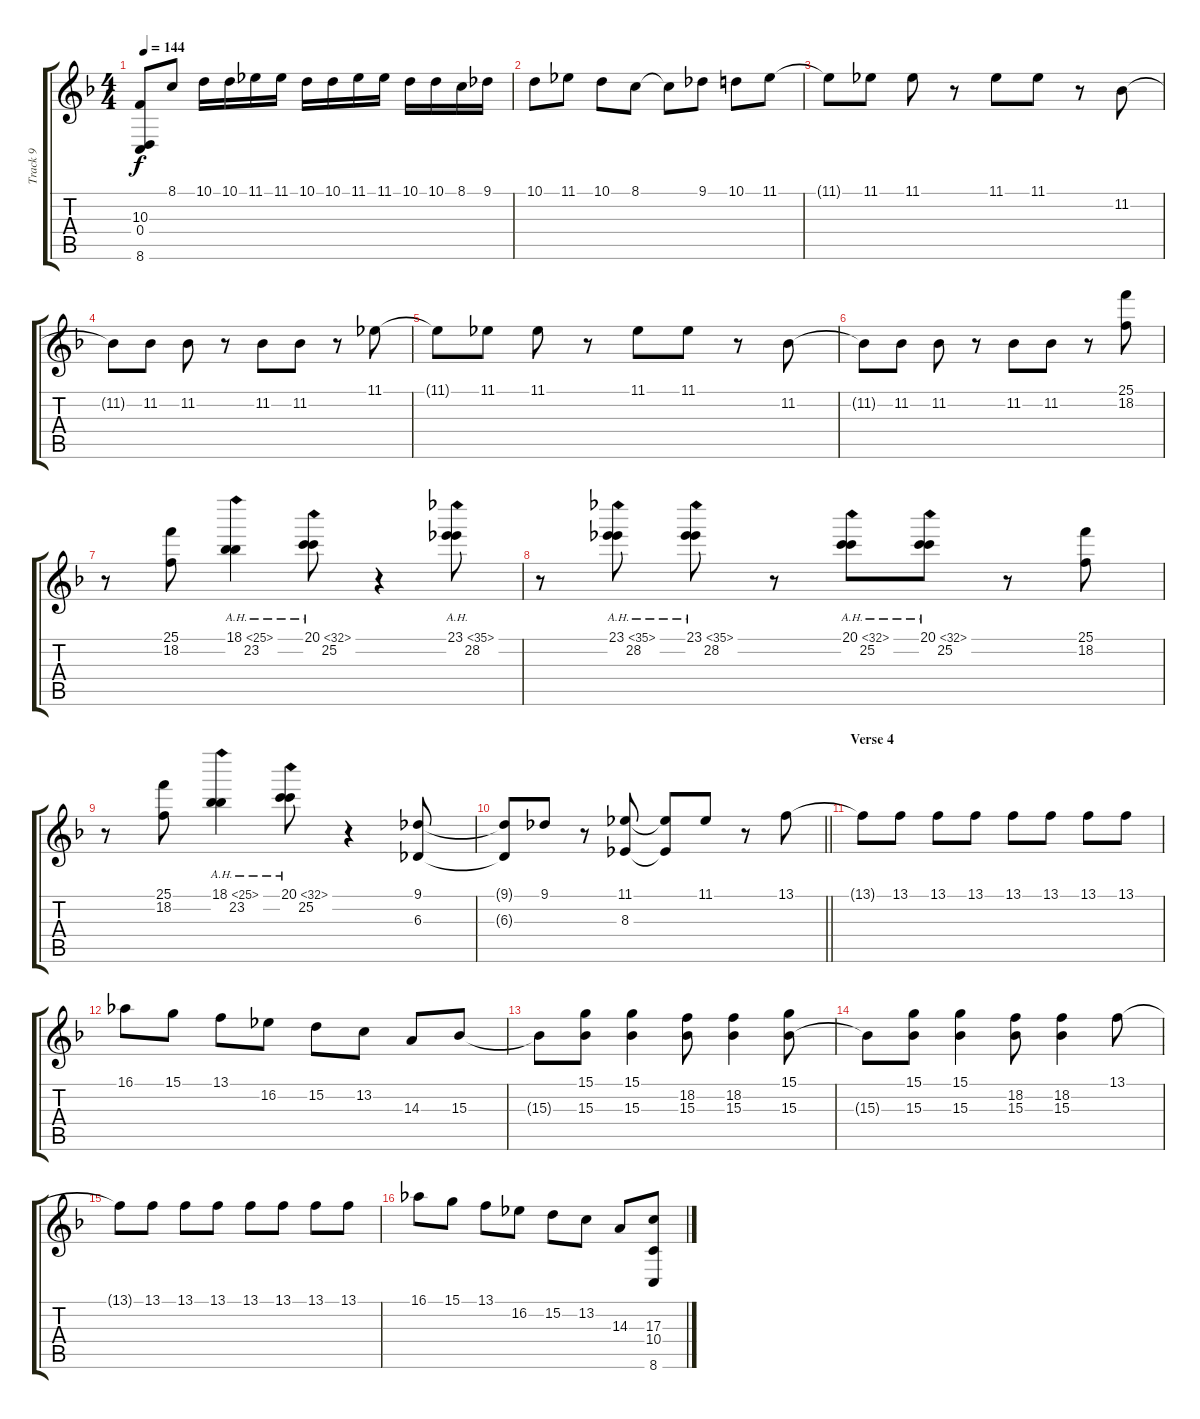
\track ("Track 9" "Track 9") {instrument acousticgrandpiano}
\staff {score tabs}
\tuning (E4 B3 G3 D3 A2 E2) {hide}
\ts (4 4)
\tempo 144
\clef g2
\ks f
(10.3{t} 0.4 8.6{t}).8{dy f} 8.1.8 10.1.16 10.1.16 11.1.16 11.1.16 10.1.16 10.1.16 11.1.16 11.1.16 10.1.16 10.1.16 8.1.16 9.1.16 |
10.1.8 11.1.8 10.1.8 8.1.8 8.1{t}.8 9.1.8 10.1.8 11.1.8 |
11.1{t}.8 11.1.8 11.1.8 r.8 11.1.8 11.1.8 r.8 11.2.8 |
11.2{t}.8 11.2.8 11.2.8 r.8 11.2.8 11.2.8 r.8 11.1.8 |
11.1{t}.8 11.1.8 11.1.8 r.8 11.1.8 11.1.8 r.8 11.2.8 |
11.2{t}.8 11.2.8 11.2.8 r.8 11.2.8 11.2.8 r.8 (25.1 18.2).8 |
r.8 (25.1 18.2).8 (18.1{ah 7} 23.2).4 (20.1{ah 12} 25.2).8 r.4 (23.1{ah 12} 28.2).8 |
r.8 (23.1{ah 12} 28.2).8 (23.1{ah 12} 28.2).8 r.8 (20.1{ah 12} 25.2).8 (20.1{ah 12} 25.2).8 r.8 (25.1 18.2).8 |
r.8 (25.1 18.2).8 (18.1{ah 7} 23.2).4 (20.1{ah 12} 25.2).8 r.4 (9.1 6.3).8 |
\barLineRight lightlight
(9.1{t} 6.3{t}).8 9.1.8 r.8 (11.1 8.3).8 (11.1{t} 8.3{t}).8 11.1.8 r.8 13.1.8 |
\section ("" "Verse 4")
13.1{t}.8 13.1.8 13.1.8 13.1.8 13.1.8 13.1.8 13.1.8 13.1.8 |
16.1.8 15.1.8 13.1.8 16.2.8 15.2.8 13.2.8 14.3.8 15.3.8 |
15.3{t}.8 (15.1 15.3).8 (15.1 15.3).4 (18.2 15.3).8 (18.2 15.3).4 (15.1 15.3).8 |
15.3{t}.8 (15.1 15.3).8 (15.1 15.3).4 (18.2 15.3).8 (18.2 15.3).4 13.1.8 |
13.1{t}.8 13.1.8 13.1.8 13.1.8 13.1.8 13.1.8 13.1.8 13.1.8 |
16.1.8 15.1.8 13.1.8 16.2.8 15.2.8 13.2.8 14.3.8 (17.3 10.4 8.6).8
